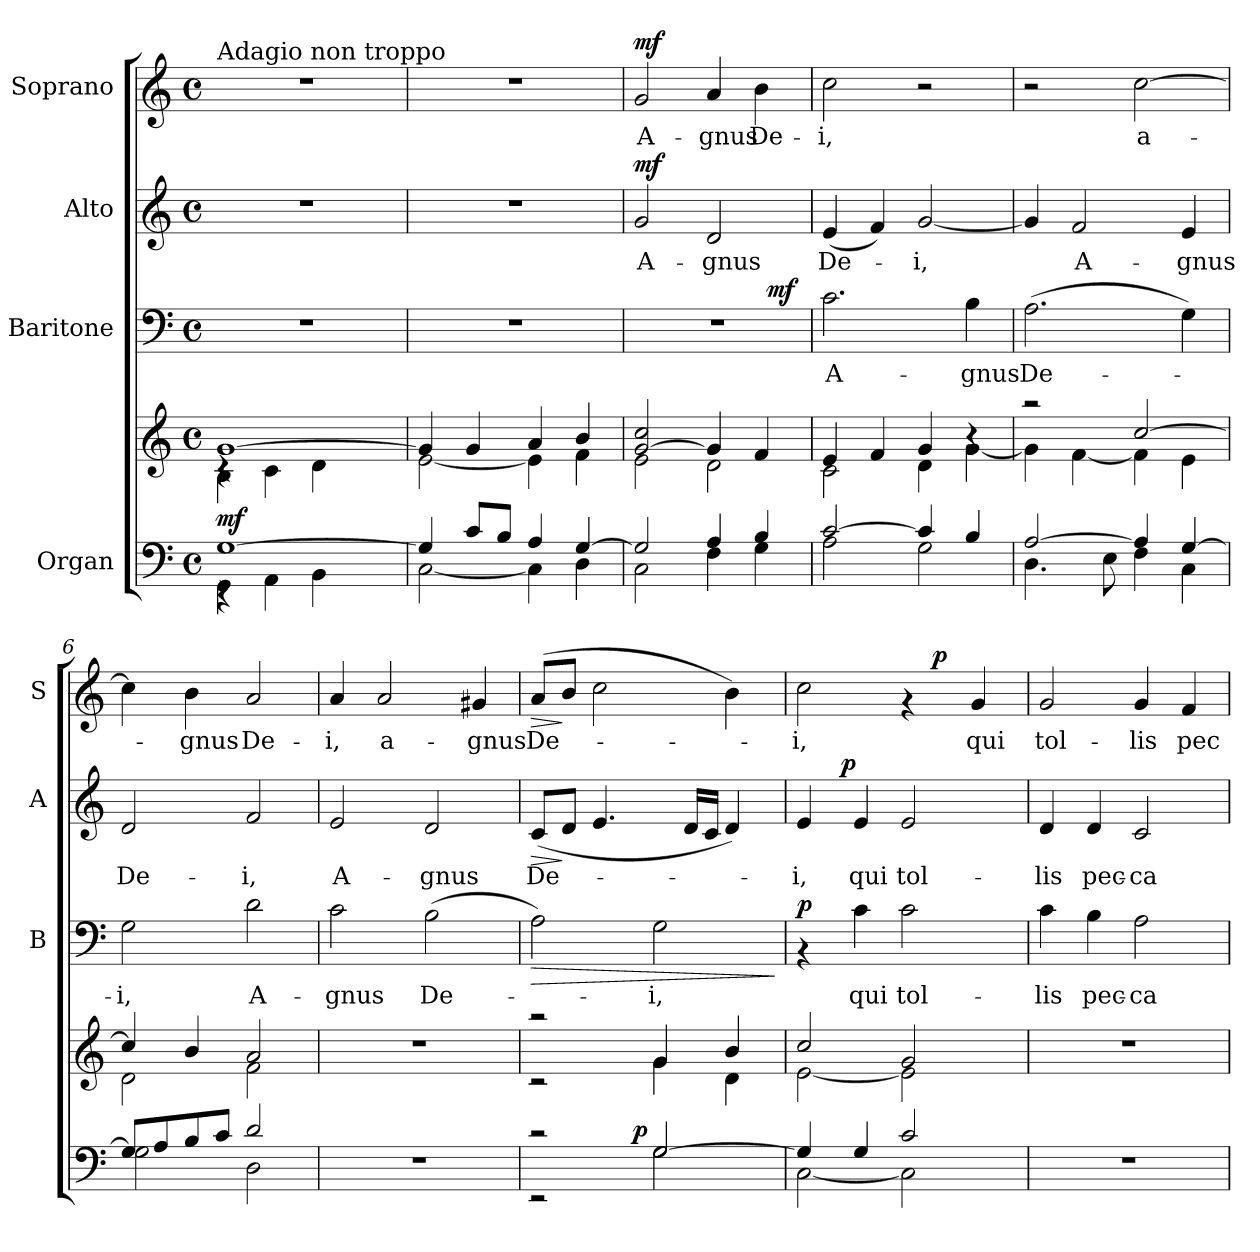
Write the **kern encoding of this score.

**kern	**kern	**dynam	**kern	**text	**dynam	**kern	**text	**dynam	**kern	**text	**dynam
*part4	*part4	*part4	*part3	*part3	*part3	*part2	*part2	*part2	*part1	*part1	*part1
*staff5	*staff4	*staff4/5	*staff3	*staff3	*staff3	*staff2	*staff2	*staff2	*staff1	*staff1	*staff1
*I"Organ	*	*	*I"Baritone	*	*	*I"Alto	*	*	*I"Soprano	*	*
*	*	*	*I'B	*	*	*I'A	*	*	*I'S	*	*
*clefF4	*clefG2	*	*clefF4	*	*	*clefG2	*	*	*clefG2	*	*
*k[]	*k[]	*	*k[]	*	*	*k[]	*	*	*k[]	*	*
*C:	*C:	*	*C:	*	*	*C:	*	*	*C:	*	*
*M4/4	*M4/4	*	*M4/4	*	*	*M4/4	*	*	*M4/4	*	*
*met(c)	*met(c)	*	*met(c)	*	*	*met(c)	*	*	*met(c)	*	*
*MM72	*MM72	*	*MM72	*	*	*MM72	*	*	*MM72	*	*
=1	=1	=1	=1	=1	=1	=1	=1	=1	=1	=1	=1
*^	*^	*	*	*	*	*	*	*	*	*	*
*	*^	*	*^	*	*	*	*	*	*	*	*	*	*
!	!	!	!	!	!	!	!	!	!	!	!	!	!LO:TX:a:t=Adagio non troppo	!	!
!	!	!	!	!	!	!LO:DY:b	!	!	!	!	!	!	!	!	!
[>1G	4rEE	4GG\	[>1g	4rc	4B\	mf	1r	.	.	1r	.	.	1r	.	.
.	4AA\	2.ryy	.	4c\	2.ryy	.	.	.	.	.	.	.	.	.	.
.	4BB\	.	.	4d\	.	.	.	.	.	.	.	.	.	.	.
.	4ryy	.	.	4ryy	.	.	.	.	.	.	.	.	.	.	.
*	*v	*v	*	*	*	*	*	*	*	*	*	*	*	*	*
*	*	*	*v	*v	*	*	*	*	*	*	*	*	*	*
=2	=2	=2	=2	=2	=2	=2	=2	=2	=2	=2	=2	=2	=2
4G/]	[<2C\	4g/]	[<2e\	.	1r	.	.	1r	.	.	1r	.	.
8c/L	.	4g/	.	.	.	.	.	.	.	.	.	.	.
8B/J	.	.	.	.	.	.	.	.	.	.	.	.	.
4A/	4C\]	4a/	4e\]	.	.	.	.	.	.	.	.	.	.
[>4G/	4D\	4b/	4f\	.	.	.	.	.	.	.	.	.	.
=3	=3	=3	=3	=3	=3	=3	=3	=3	=3	=3	=3	=3	=3
!	!	!	!	!	!	!	!	!	!LO:LY:b	!LO:DY:a	!	!LO:LY:b	!LO:DY:a
*	*	*	*	*	*^	*	*	*	*	*	*	*	*
2G/]	2C\	[>2g/ 2cc/	2e\	.	1r	2ryy	.	.	2g/	A-	mf	2g/	A-	mf
!	!	!	!	!	!	!	!	!	!	!LO:LY:b	!	!	!LO:LY:b	!
4A/	4F\	4g/]	2d\	.	.	4ryy	.	.	2d/	-gnus	.	4a/	-gnus	.
!	!	!	!	!	!	!	!	!	!	!	!	!	!LO:LY:b	!
4B/	4G\	4f/	.	.	.	32ryy	.	.	.	.	.	4b\	De-	.
!	!	!	!	!	!	!	!	!LO:DY:a	!	!	!	!	!	!
.	.	.	.	.	.	8..ryy	.	mf	.	.	.	.	.	.
=4	=4	=4	=4	=4	=4	=4	=4	=4	=4	=4	=4	=4	=4	=4
!	!	!	!	!	!	!	!LO:LY:b	!	!	!LO:LY:b	!	!	!LO:LY:b	!
*	*	*	*	*	*v	*v	*	*	*	*	*	*	*	*
[>2c/	2A\	4e/	2c\	.	2.c\	A-	.	(<4e/	De-	.	2cc\	-i,	.
.	.	4f/	.	.	.	.	.	4f/)	.	.	.	.	.
!	!	!	!	!	!	!	!	!	!LO:LY:b	!	!	!	!
4c/]	2G\	4g/	4d\	.	.	.	.	[<2g/	-i,	.	2r	.	.
!	!	!	!	!	!	!LO:LY:b	!	!	!	!	!	!	!
4B/	.	4ra	[<4g\	.	4B\	-gnus	.	.	.	.	.	.	.
=5	=5	=5	=5	=5	=5	=5	=5	=5	=5	=5	=5	=5	=5
!	!	!	!	!	!	!LO:LY:b	!	!	!	!	!	!	!
[>2A/	4.D\	2raa	4g\]	.	(>2.A\	De-	.	4g/]	.	.	2r	.	.
!	!	!	!	!	!	!	!	!	!LO:LY:b	!	!	!	!
.	.	.	[<4f\	.	.	.	.	2f/	A-	.	.	.	.
.	8E\	.	.	.	.	.	.	.	.	.	.	.	.
!	!	!	!	!	!	!	!	!	!	!	!	!LO:LY:b	!
4A/]	4F\	[>2cc/	4f\]	.	.	.	.	.	.	.	[>2cc\	a-	.
!	!	!	!	!	!	!	!	!	!LO:LY:b	!	!	!	!
[>4G/	4C\	.	4e\	.	4G\)	.	.	4e/	-gnus	.	.	.	.
=6	=6	=6	=6	=6	=6	=6	=6	=6	=6	=6	=6	=6	=6
!	!	!	!	!	!	!LO:LY:b	!	!	!LO:LY:b	!	!	!	!
8G/L]	2G\	4cc/]	2d\	.	2G\	-i,	.	2d/	De-	.	4cc\]	.	.
8A/	.	.	.	.	.	.	.	.	.	.	.	.	.
!	!	!	!	!	!	!	!	!	!	!	!	!LO:LY:b	!
8B/	.	4b/	.	.	.	.	.	.	.	.	4b\	-gnus	.
8c/J	.	.	.	.	.	.	.	.	.	.	.	.	.
!	!	!	!	!	!	!LO:LY:b	!	!	!LO:LY:b	!	!	!LO:LY:b	!
2d/	2D\	2a/	2f\	.	2d\	A-	.	2f/	-i,	.	2a/	De-	.
=7	=7	=7	=7	=7	=7	=7	=7	=7	=7	=7	=7	=7	=7
!	!	!	!	!	!	!LO:LY:b	!	!	!LO:LY:b	!	!	!LO:LY:b	!
*v	*v	*	*	*	*	*	*	*	*	*	*	*	*
*	*v	*v	*	*	*	*	*	*	*	*	*	*
1r	1r	.	2c\	-gnus	.	2e/	A-	.	4a/	-i,	.
!	!	!	!	!	!	!	!	!	!	!LO:LY:b	!
.	.	.	.	.	.	.	.	.	2a/	a-	.
!	!	!	!	!LO:LY:b	!	!	!LO:LY:b	!	!	!	!
.	.	.	(>2B\	De-	.	2d/	-gnus	.	.	.	.
!	!	!	!	!	!	!	!	!	!	!LO:LY:b	!
.	.	.	.	.	.	.	.	.	4g#X/	-gnus	.
!!LO:LB:g=z
=8	=8	=8	=8	=8	=8	=8	=8	=8	=8	=8	=8
*^	*^	*	*	*	*	*	*	*	*	*	*
!	!	!	!	!	!	!	!LO:HP:b	!	!LO:LY:b	!LO:HP:b	!	!LO:LY:b	!LO:HP:b
*	*^	*	*	*	*	*	*	*	*	*	*	*	*
2rc	2rEE	4..ryy	2raa	2rc	.	2A\)	.	>	(<8c/L	De-	>	(>8a/L	De-	>
.	.	.	.	.	.	.	.	.	8d/J	.	]	8b/J	.	]
.	.	.	.	.	.	.	.	.	4.e/	.	.	2cc\	.	.
!	!	!	!	!	!LO:DY:a=2	!	!	!	!	!	!	!	!	!
.	.	2ryy	.	.	p	.	.	.	.	.	.	.	.	.
!	!	!	!	!	!	!	!LO:LY:b	!	!	!	!	!	!	!
[>2G/	2G\	.	4g/	4g\	.	2G\	-i,	.	.	.	.	.	.	.
.	.	.	.	.	.	.	.	.	16d/LL	.	.	.	.	.
.	.	.	.	.	.	.	.	.	16c/JJ	.	.	.	.	.
.	.	.	4b/	4d\	.	.	.	.	4d/)	.	.	4b\)	.	.
.	.	16ryy	.	.	.	.	.	.	.	.	.	.	.	.
*	*	*	*v	*v	*	*	*	*	*	*	*	*	*	*
.	.	.	.	.	.	.	]	.	.	.	.	.	.
=9	=9	=9	=9	=9	=9	=9	=9	=9	=9	=9	=9	=9	=9
*	*	*	*^	*	*	*	*	*	*	*	*	*	*
!	!	!	!	!	!	!	!	!LO:DY:a	!	!LO:LY:b	!	!	!LO:LY:b	!
*	*v	*v	*	*	*	*	*	*	*^	*	*	*^	*	*
4G/]	[<2C\	2cc/	[<2e\	.	4rAA	.	p	4e/	8..ryy	-i,	.	2cc\	2ryy	-i,	.
!	!	!	!	!	!	!	!	!	!	!	!LO:DY:a	!	!	!	!
.	.	.	.	.	.	.	.	.	2ryy	.	p	.	.	.	.
!	!	!	!	!	!	!LO:LY:b	!	!	!	!LO:LY:b	!	!	!	!	!
4G/	.	.	.	.	4c\	qui	.	4e/	.	qui	.	.	.	.	.
!	!	!	!	!	!	!LO:LY:b	!	!	!	!LO:LY:b	!	!	!	!	!
2c/	2C\]	2g/	2e\]	.	2c\	tol-	.	2e/	.	tol-	.	4rf	8ryy	.	.
!	!	!	!	!	!	!	!	!	!	!	!	!	!	!	!LO:DY:a
.	.	.	.	.	.	.	.	.	.	.	.	.	4.ryy	.	p
.	.	.	.	.	.	.	.	.	4ryy	.	.	.	.	.	.
!	!	!	!	!	!	!	!	!	!	!	!	!	!	!LO:LY:b	!
.	.	.	.	.	.	.	.	.	.	.	.	4g/	.	qui	.
.	.	.	.	.	.	.	.	.	32ryy	.	.	.	.	.	.
=10	=10	=10	=10	=10	=10	=10	=10	=10	=10	=10	=10	=10	=10	=10	=10
!	!	!	!	!	!	!LO:LY:b	!	!	!	!LO:LY:b	!	!	!	!LO:LY:b	!
*v	*v	*	*	*	*	*	*	*v	*v	*	*	*v	*v	*	*
*	*v	*v	*	*	*	*	*	*	*	*	*	*
1r	1r	.	4c\	-lis	.	4d/	-lis	.	2g/	tol-	.
!	!	!	!	!LO:LY:b	!	!	!LO:LY:b	!	!	!	!
.	.	.	4B\	pec-	.	4d/	pec-	.	.	.	.
!	!	!	!	!LO:LY:b	!	!	!LO:LY:b	!	!	!LO:LY:b	!
.	.	.	2A\	-ca-	.	2c/	-ca-	.	4g/	-lis	.
!	!	!	!	!	!	!	!	!	!	!LO:LY:b	!
.	.	.	.	.	.	.	.	.	4f/	pec-	.
=	=	=	=	=	=	=	=	=	=	=	=
*-	*-	*-	*-	*-	*-	*-	*-	*-	*-	*-	*-
